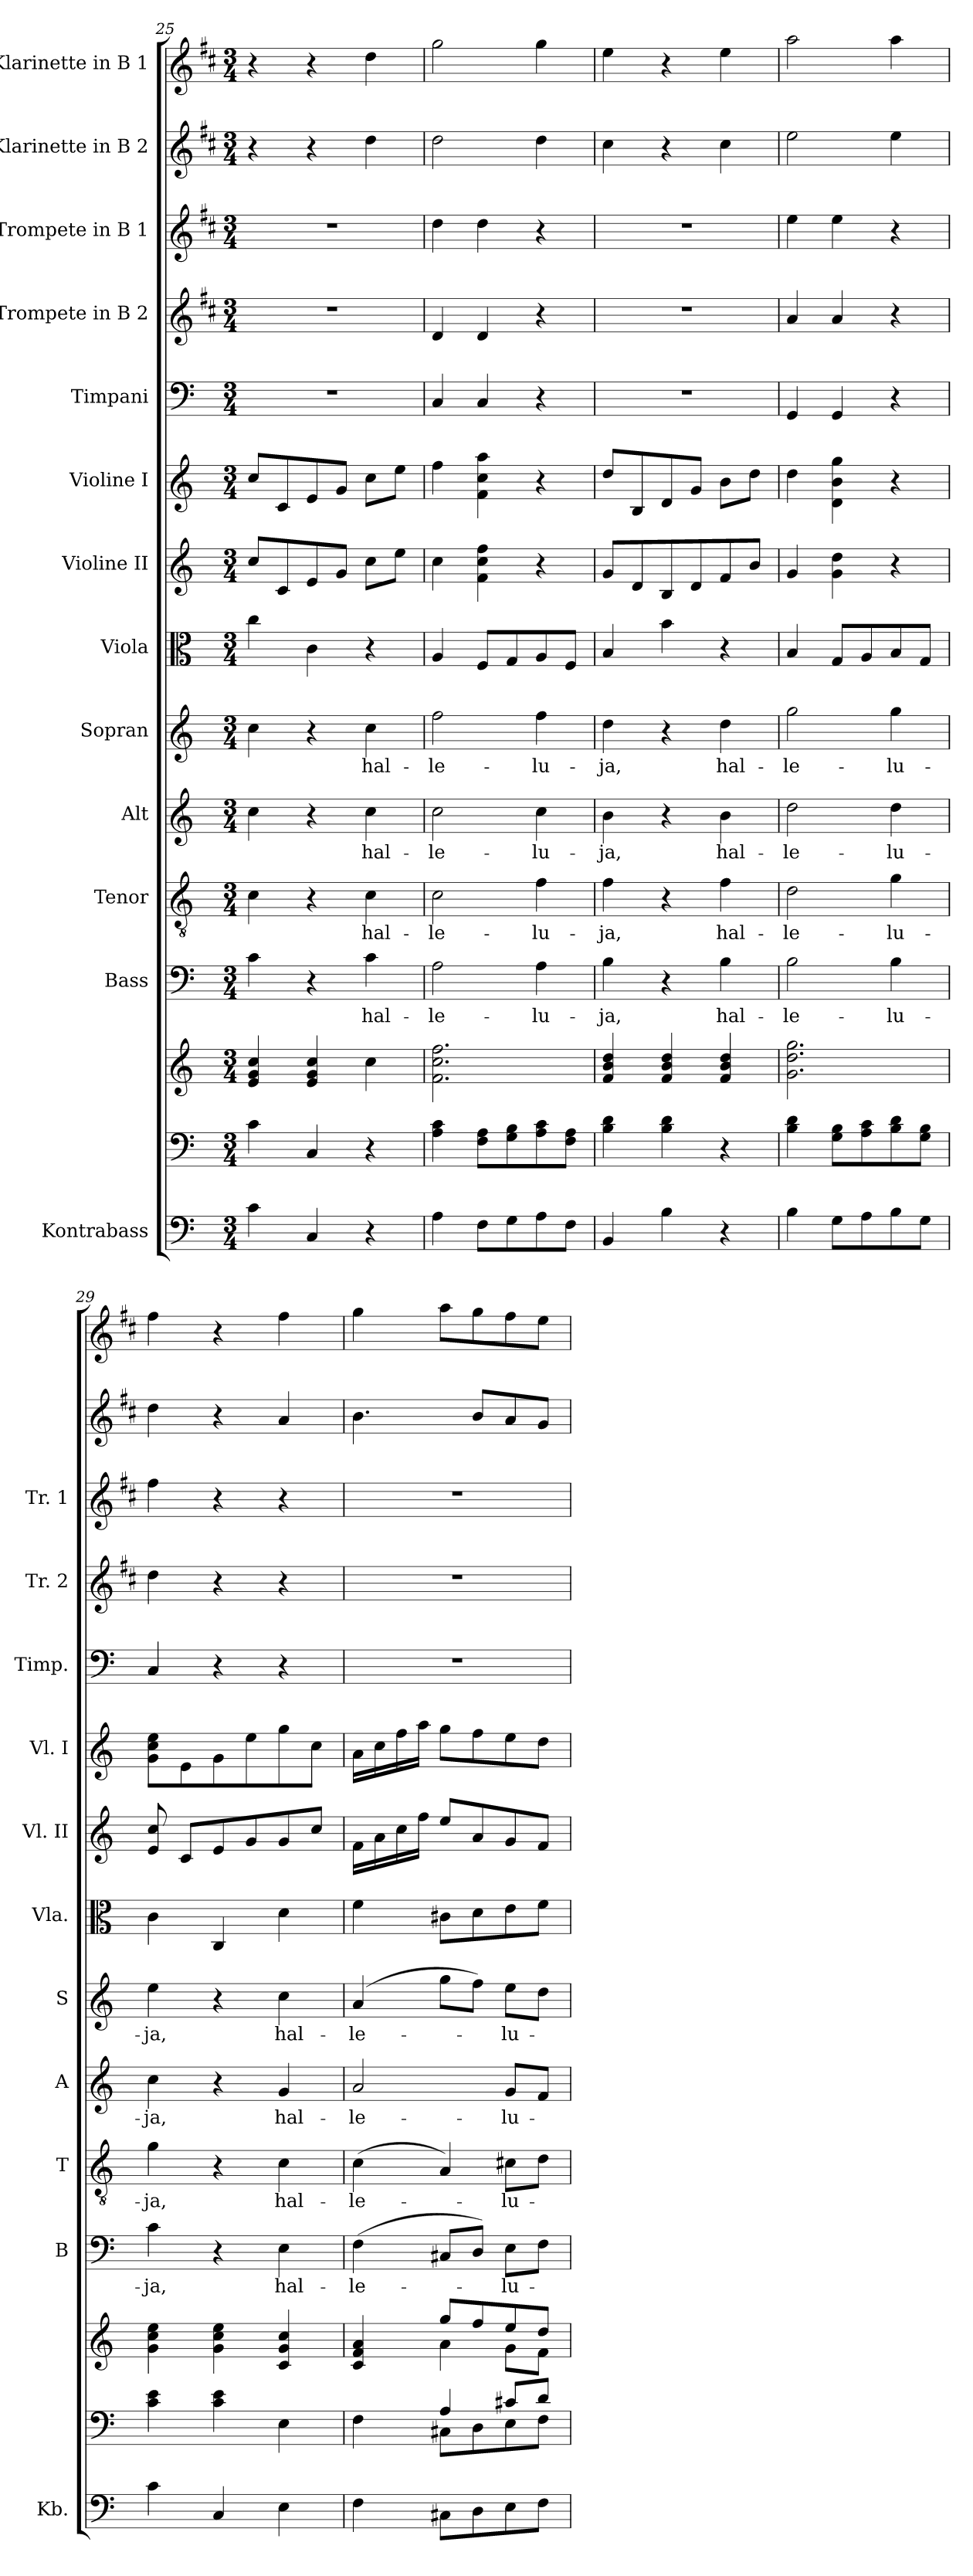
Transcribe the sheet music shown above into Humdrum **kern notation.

**kern	**kern	**kern	**kern	**text	**kern	**text	**kern	**text	**kern	**text	**kern	**kern	**kern	**kern	**kern	**kern	**kern	**kern
*part14	*part13	*part13	*part12	*part12	*part11	*part11	*part10	*part10	*part9	*part9	*part8	*part7	*part6	*part5	*part4	*part3	*part2	*part1
*staff15	*staff14	*staff13	*staff12	*staff12	*staff11	*staff11	*staff10	*staff10	*staff9	*staff9	*staff8	*staff7	*staff6	*staff5	*staff4	*staff3	*staff2	*staff1
*I"Kontrabass	*	*	*I"Bass	*	*I"Tenor	*	*I"Alt	*	*I"Sopran	*	*I"Viola	*I"Violine II	*I"Violine I	*I"Timpani	*I"Trompete in B 2	*I"Trompete in B 1	*I"Klarinette in B 2	*I"Klarinette in B 1
*I'Kb.	*	*	*I'B	*	*I'T	*	*I'A	*	*I'S	*	*I'Vla.	*I'Vl. II	*I'Vl. I	*I'Timp.	*I'Tr. 2	*I'Tr. 1	*	*
*clefF4	*clefF4	*clefG2	*clefF4	*	*clefGv2	*	*clefG2	*	*clefG2	*	*clefC3	*clefG2	*clefG2	*clefF4	*clefG2	*clefG2	*clefG2	*clefG2
*ITrd7c12	*	*	*	*	*	*	*	*	*	*	*	*	*	*	*ITrd1c2	*ITrd1c2	*ITrd1c2	*ITrd1c2
*k[]	*k[]	*k[]	*k[]	*	*k[]	*	*k[]	*	*k[]	*	*k[]	*k[]	*k[]	*k[]	*k[]	*k[]	*k[]	*k[]
*C:	*C:	*C:	*C:	*	*C:	*	*C:	*	*C:	*	*C:	*C:	*C:	*C:	*C:	*C:	*C:	*C:
*M3/4	*M3/4	*M3/4	*M3/4	*	*M3/4	*	*M3/4	*	*M3/4	*	*M3/4	*M3/4	*M3/4	*M3/4	*M3/4	*M3/4	*M3/4	*M3/4
=25	=25	=25	=25	=25	=25	=25	=25	=25	=25	=25	=25	=25	=25	=25	=25	=25	=25	=25
4C\	4c\	4e/ 4g/ 4cc/	4c\	.	4c\	.	4cc\	.	4cc\	.	4cc\	8cc/L	8cc/L	2.r	2.r	2.r	4r	4r
.	.	.	.	.	.	.	.	.	.	.	.	8c/	8c/	.	.	.	.	.
4CC/	4C/	4e/ 4g/ 4cc/	4r	.	4r	.	4r	.	4r	.	4c\	8e/	8e/	.	.	.	4r	4r
.	.	.	.	.	.	.	.	.	.	.	.	8g/J	8g/J	.	.	.	.	.
!	!	!	!	!LO:LY:b	!	!LO:LY:b	!	!LO:LY:b	!	!LO:LY:b	!	!	!	!	!	!	!	!
4r	4r	4cc\	4c\	hal-	4c\	hal-	4cc\	hal-	4cc\	hal-	4r	8cc\L	8cc\L	.	.	.	4cc\	4cc\
.	.	.	.	.	.	.	.	.	.	.	.	8ee\J	8ee\J	.	.	.	.	.
=26	=26	=26	=26	=26	=26	=26	=26	=26	=26	=26	=26	=26	=26	=26	=26	=26	=26	=26
!	!	!	!	!LO:LY:b	!	!LO:LY:b	!	!LO:LY:b	!	!LO:LY:b	!	!	!	!	!	!	!	!
4AA\	4A\ 4c\	2.f\ 2.cc\ 2.ff\	2A\	-le-	2c\	-le-	2cc\	-le-	2ff\	-le-	4A/	4cc\	4ff\	4C/	4c/	4cc\	2cc\	2ff\
8FF\L	8F\ 8A\L	.	.	.	.	.	.	.	.	.	8F/L	4f\ 4cc\ 4ff\	4f\ 4cc\ 4aa\	4C/	4c/	4cc\	.	.
8GG\	8G\ 8B\	.	.	.	.	.	.	.	.	.	8G/	.	.	.	.	.	.	.
!	!	!	!	!LO:LY:b	!	!LO:LY:b	!	!LO:LY:b	!	!LO:LY:b	!	!	!	!	!	!	!	!
8AA\	8A\ 8c\	.	4A\	-lu-	4f\	-lu-	4cc\	-lu-	4ff\	-lu-	8A/	4r	4r	4r	4r	4r	4cc\	4ff\
8FF\J	8F\ 8A\J	.	.	.	.	.	.	.	.	.	8F/J	.	.	.	.	.	.	.
=27	=27	=27	=27	=27	=27	=27	=27	=27	=27	=27	=27	=27	=27	=27	=27	=27	=27	=27
!	!	!	!	!LO:LY:b	!	!LO:LY:b	!	!LO:LY:b	!	!LO:LY:b	!	!	!	!	!	!	!	!
4BBB/	4B\ 4d\	4f/ 4b/ 4dd/	4B\	-ja,	4f\	-ja,	4b\	-ja,	4dd\	-ja,	4B/	8g/L	8dd/L	2.r	2.r	2.r	4b\	4dd\
.	.	.	.	.	.	.	.	.	.	.	.	8d/	8B/	.	.	.	.	.
4BB\	4B\ 4d\	4f/ 4b/ 4dd/	4r	.	4r	.	4r	.	4r	.	4b\	8B/	8d/	.	.	.	4r	4r
.	.	.	.	.	.	.	.	.	.	.	.	8d/	8g/J	.	.	.	.	.
!	!	!	!	!LO:LY:b	!	!LO:LY:b	!	!LO:LY:b	!	!LO:LY:b	!	!	!	!	!	!	!	!
4r	4r	4f/ 4b/ 4dd/	4B\	hal-	4f\	hal-	4b\	hal-	4dd\	hal-	4r	8f/	8b\L	.	.	.	4b\	4dd\
.	.	.	.	.	.	.	.	.	.	.	.	8b/J	8dd\J	.	.	.	.	.
=28	=28	=28	=28	=28	=28	=28	=28	=28	=28	=28	=28	=28	=28	=28	=28	=28	=28	=28
!	!	!	!	!LO:LY:b	!	!LO:LY:b	!	!LO:LY:b	!	!LO:LY:b	!	!	!	!	!	!	!	!
4BB\	4B\ 4d\	2.g\ 2.dd\ 2.gg\	2B\	-le-	2d\	-le-	2dd\	-le-	2gg\	-le-	4B/	4g/	4dd\	4GG/	4g/	4dd\	2dd\	2gg\
8GG\L	8G\ 8B\L	.	.	.	.	.	.	.	.	.	8G/L	4g\ 4dd\	4d\ 4b\ 4gg\	4GG/	4g/	4dd\	.	.
8AA\	8A\ 8c\	.	.	.	.	.	.	.	.	.	8A/	.	.	.	.	.	.	.
!	!	!	!	!LO:LY:b	!	!LO:LY:b	!	!LO:LY:b	!	!LO:LY:b	!	!	!	!	!	!	!	!
8BB\	8B\ 8d\	.	4B\	-lu-	4g\	-lu-	4dd\	-lu-	4gg\	-lu-	8B/	4r	4r	4r	4r	4r	4dd\	4gg\
8GG\J	8G\ 8B\J	.	.	.	.	.	.	.	.	.	8G/J	.	.	.	.	.	.	.
!!LO:PB:g=z
=29	=29	=29	=29	=29	=29	=29	=29	=29	=29	=29	=29	=29	=29	=29	=29	=29	=29	=29
!	!	!	!	!LO:LY:b	!	!LO:LY:b	!	!LO:LY:b	!	!LO:LY:b	!	!	!	!	!	!	!	!
4C\	4c\ 4e\	4g\ 4cc\ 4ee\	4c\	-ja,	4g\	-ja,	4cc\	-ja,	4ee\	-ja,	4c\	8e/ 8cc/	8g\ 8cc\ 8ee\L	4C/	4cc\	4ee\	4cc\	4ee\
.	.	.	.	.	.	.	.	.	.	.	.	8c/L	8e\	.	.	.	.	.
4CC/	4c\ 4e\	4g\ 4cc\ 4ee\	4r	.	4r	.	4r	.	4r	.	4C/	8e/	8g\	4r	4r	4r	4r	4r
.	.	.	.	.	.	.	.	.	.	.	.	8g/	8ee\	.	.	.	.	.
!	!	!	!	!LO:LY:b	!	!LO:LY:b	!	!LO:LY:b	!	!LO:LY:b	!	!	!	!	!	!	!	!
4EE\	4E\	4c/ 4g/ 4cc/	4E\	hal-	4c\	hal-	4g/	hal-	4cc\	hal-	4d\	8g/	8gg\	4r	4r	4r	4g/	4ee\
.	.	.	.	.	.	.	.	.	.	.	.	8cc/J	8cc\J	.	.	.	.	.
=30	=30	=30	=30	=30	=30	=30	=30	=30	=30	=30	=30	=30	=30	=30	=30	=30	=30	=30
*	*^	*^	*	*	*	*	*	*	*	*	*	*	*	*	*	*	*	*
!	!	!	!	!	!	!LO:LY:b	!	!LO:LY:b	!	!LO:LY:b	!	!LO:LY:b	!	!	!	!	!	!	!	!
4FF\	4ryy	4F\	4c/ 4f/ 4a/	4ryy	(>4F\	-le-	(>4c\	-le-	2a/	-le-	(4a/	-le-	4f\	16f\LL	16a\LL	2.r	2.r	2.r	4.a\	4ff\
.	.	.	.	.	.	.	.	.	.	.	.	.	.	16a\	16cc\	.	.	.	.	.
.	.	.	.	.	.	.	.	.	.	.	.	.	.	16cc\	16ff\	.	.	.	.	.
.	.	.	.	.	.	.	.	.	.	.	.	.	.	16ff\JJ	16aa\JJ	.	.	.	.	.
8CC#X\L	4A/	8C#X\L	8gg/L	4a\	8C#X/L	.	4A/)	.	.	.	8gg\L	.	8c#X\L	8ee/L	8gg\L	.	.	.	.	8gg\L
8DD\	.	8D\	8ff/	.	8D/J)	.	.	.	.	.	8ff\J)	.	8d\	8a/	8ff\	.	.	.	8a/L	8ff\
!	!	!	!	!	!	!LO:LY:b	!	!LO:LY:b	!	!LO:LY:b	!	!LO:LY:b	!	!	!	!	!	!	!	!
8EE\	8c#X/L	8E\	8ee/	8g\L	8E\L	-lu-	8c#X\L	-lu-	8g/L	-lu-	8ee\L	-lu-	8e\	8g/	8ee\	.	.	.	8g/	8ee\
8FF\J	8d/J	8F\J	8dd/J	8f\J	8F\J	.	8d\J	.	8f/J	.	8dd\J	.	8f\J	8f/J	8dd\J	.	.	.	8f/J	8dd\J
*	*v	*v	*	*	*	*	*	*	*	*	*	*	*	*	*	*	*	*	*	*
*	*	*v	*v	*	*	*	*	*	*	*	*	*	*	*	*	*	*	*	*
=	=	=	=	=	=	=	=	=	=	=	=	=	=	=	=	=	=	=
*-	*-	*-	*-	*-	*-	*-	*-	*-	*-	*-	*-	*-	*-	*-	*-	*-	*-	*-
